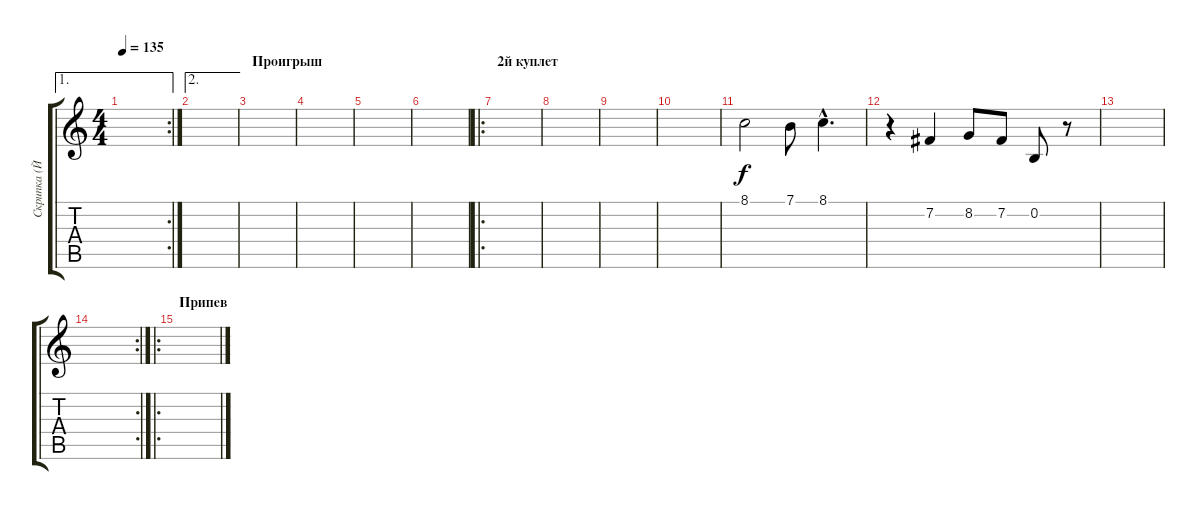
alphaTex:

\track ("Скрипка (Йорик)" "Скрипка (Й") {instrument viola}
\staff {score tabs}
\tuning (E4 B3 G3 D3 A2 E2) {hide}
\ae 1
\rc 2
\ts (4 4)
\tempo 135
\clef g2
\ks c
|
\ae 2
|
\section ("" "Проигрыш")
|
|
|
|
\ro
\section ("" "2й куплет")
|
|
|
|
8.1.2{instrument viola} 7.1.8 8.1{hac}.4{d} |
r.4 7.2.4 8.2.8 7.2.8 0.2.8 r.8 |
|
\rc 2
|
\ro
\section ("" "Припев")
